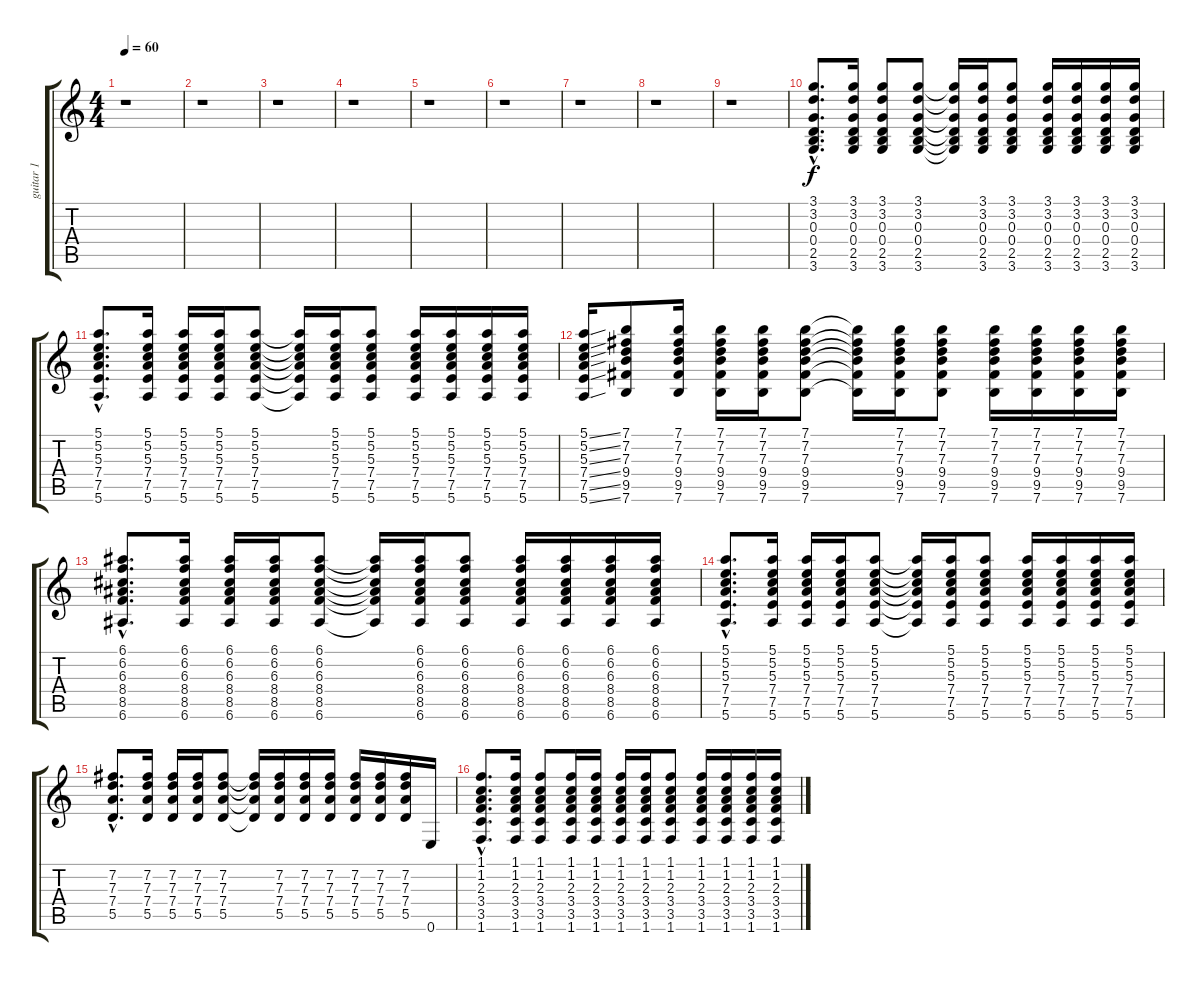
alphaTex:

\track ("guitar 1" "guitar 1") {instrument distortionguitar}
\staff {score tabs}
\tuning (E4 B3 G3 D3 A2 E2) {hide}
\ts (4 4)
\tempo 60
\clef g2
\ks c
r.1{dy f instrument distortionguitar} |
r.1 |
r.1 |
r.1 |
r.1 |
r.1 |
r.1 |
r.1 |
r.1 |
(3.1{hac} 3.2{hac} 0.3{hac} 0.4{hac} 2.5{hac} 3.6{hac}).8{d} (3.1 3.2 0.3 0.4 2.5 3.6).16 (3.1 3.2 0.3 0.4 2.5 3.6).8 (3.1 3.2 0.3 0.4 2.5 3.6).8 (3.1{t} 3.2{t} 0.3{t} 0.4{t} 2.5{t} 3.6{t}).16 (3.1 3.2 0.3 0.4 2.5 3.6).16 (3.1 3.2 0.3 0.4 2.5 3.6).8 (3.1 3.2 0.3 0.4 2.5 3.6).16 (3.1 3.2 0.3 0.4 2.5 3.6).16 (3.1 3.2 0.3 0.4 2.5 3.6).16 (3.1 3.2 0.3 0.4 2.5 3.6).16 |
(5.1{hac} 5.2{hac} 5.3{hac} 7.4{hac} 7.5{hac} 5.6{hac}).8{d} (5.1 5.2 5.3 7.4 7.5 5.6).16 (5.1 5.2 5.3 7.4 7.5 5.6).16 (5.1 5.2 5.3 7.4 7.5 5.6).16 (5.1 5.2 5.3 7.4 7.5 5.6).8 (5.1{t} 5.2{t} 5.3{t} 7.4{t} 7.5{t} 5.6{t}).16 (5.1 5.2 5.3 7.4 7.5 5.6).16 (5.1 5.2 5.3 7.4 7.5 5.6).8 (5.1 5.2 5.3 7.4 7.5 5.6).16 (5.1 5.2 5.3 7.4 7.5 5.6).16 (5.1 5.2 5.3 7.4 7.5 5.6).16 (5.1 5.2 5.3 7.4 7.5 5.6).16 |
(5.1{ss} 5.2{ss} 5.3{ss} 7.4{ss} 7.5{ss} 5.6{ss}).16 (7.1 7.2 7.3 9.4 9.5 7.6).8 (7.1 7.2 7.3 9.4 9.5 7.6).16 (7.1 7.2 7.3 9.4 9.5 7.6).16 (7.1 7.2 7.3 9.4 9.5 7.6).16 (7.1 7.2 7.3 9.4 9.5 7.6).8 (7.1{t} 7.2{t} 7.3{t} 9.4{t} 9.5{t} 7.6{t}).16 (7.1 7.2 7.3 9.4 9.5 7.6).16 (7.1 7.2 7.3 9.4 9.5 7.6).8 (7.1 7.2 7.3 9.4 9.5 7.6).16 (7.1 7.2 7.3 9.4 9.5 7.6).16 (7.1 7.2 7.3 9.4 9.5 7.6).16 (7.1 7.2 7.3 9.4 9.5 7.6).16 |
(6.1{hac} 6.2{hac} 6.3{hac} 8.4{hac} 8.5{hac} 6.6{hac}).8{d} (6.1 6.2 6.3 8.4 8.5 6.6).16 (6.1 6.2 6.3 8.4 8.5 6.6).16 (6.1 6.2 6.3 8.4 8.5 6.6).16 (6.1 6.2 6.3 8.4 8.5 6.6).8 (6.1{t} 6.2{t} 6.3{t} 8.4{t} 8.5{t} 6.6{t}).16 (6.1 6.2 6.3 8.4 8.5 6.6).16 (6.1 6.2 6.3 8.4 8.5 6.6).8 (6.1 6.2 6.3 8.4 8.5 6.6).16 (6.1 6.2 6.3 8.4 8.5 6.6).16 (6.1 6.2 6.3 8.4 8.5 6.6).16 (6.1 6.2 6.3 8.4 8.5 6.6).16 |
(5.1{hac} 5.2{hac} 5.3{hac} 7.4{hac} 7.5{hac} 5.6{hac}).8{d} (5.1 5.2 5.3 7.4 7.5 5.6).16 (5.1 5.2 5.3 7.4 7.5 5.6).16 (5.1 5.2 5.3 7.4 7.5 5.6).16 (5.1 5.2 5.3 7.4 7.5 5.6).8 (5.1{t} 5.2{t} 5.3{t} 7.4{t} 7.5{t} 5.6{t}).16 (5.1 5.2 5.3 7.4 7.5 5.6).16 (5.1 5.2 5.3 7.4 7.5 5.6).8 (5.1 5.2 5.3 7.4 7.5 5.6).16 (5.1 5.2 5.3 7.4 7.5 5.6).16 (5.1 5.2 5.3 7.4 7.5 5.6).16 (5.1 5.2 5.3 7.4 7.5 5.6).16 |
(7.2{hac} 7.3{hac} 7.4{hac} 5.5{hac}).8{d} (7.2 7.3 7.4 5.5).16 (7.2 7.3 7.4 5.5).16 (7.2 7.3 7.4 5.5).16 (7.2 7.3 7.4 5.5).8 (7.2{t} 7.3{t} 7.4{t} 5.5{t}).16 (7.2 7.3 7.4 5.5).16 (7.2 7.3 7.4 5.5).16 (7.2 7.3 7.4 5.5).16 (7.2 7.3 7.4 5.5).16 (7.2 7.3 7.4 5.5).16 (7.2 7.3 7.4 5.5).16 0.6.16 |
(1.1{hac} 1.2{hac} 2.3{hac} 3.4{hac} 3.5{hac} 1.6{hac}).8{d} (1.1 1.2 2.3 3.4 3.5 1.6).16 (1.1 1.2 2.3 3.4 3.5 1.6).8 (1.1 1.2 2.3 3.4 3.5 1.6).16 (1.1 1.2 2.3 3.4 3.5 1.6).16 (1.1 1.2 2.3 3.4 3.5 1.6).16 (1.1 1.2 2.3 3.4 3.5 1.6).16 (1.1 1.2 2.3 3.4 3.5 1.6).8 (1.1 1.2 2.3 3.4 3.5 1.6).16 (1.1 1.2 2.3 3.4 3.5 1.6).16 (1.1 1.2 2.3 3.4 3.5 1.6).16 (1.1 1.2 2.3 3.4 3.5 1.6).16
